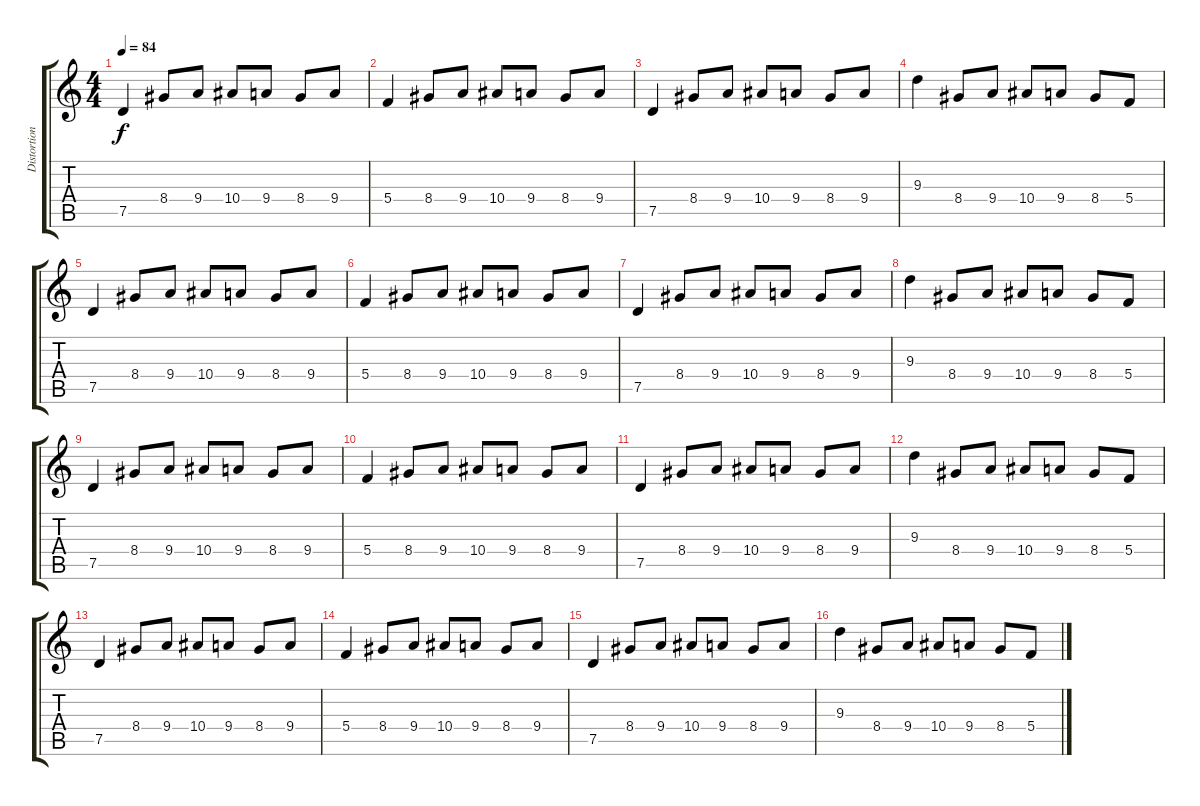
\track ("Distortion Guitar 2" "Distortion") {instrument distortionguitar}
\staff {score tabs}
\tuning (D4 A3 F3 C3 G2 D2) {hide}
\ts (4 4)
\tempo 84
\clef g2
\ks c
7.5.4{dy f} 8.4.8 9.4.8 10.4.8 9.4.8 8.4.8 9.4.8 |
5.4.4 8.4.8 9.4.8 10.4.8 9.4.8 8.4.8 9.4.8 |
7.5.4 8.4.8 9.4.8 10.4.8 9.4.8 8.4.8 9.4.8 |
9.3.4 8.4.8 9.4.8 10.4.8 9.4.8 8.4.8 5.4.8 |
7.5.4 8.4.8 9.4.8 10.4.8 9.4.8 8.4.8 9.4.8 |
5.4.4 8.4.8 9.4.8 10.4.8 9.4.8 8.4.8 9.4.8 |
7.5.4 8.4.8 9.4.8 10.4.8 9.4.8 8.4.8 9.4.8 |
9.3.4 8.4.8 9.4.8 10.4.8 9.4.8 8.4.8 5.4.8 |
7.5.4 8.4.8 9.4.8 10.4.8 9.4.8 8.4.8 9.4.8 |
5.4.4 8.4.8 9.4.8 10.4.8 9.4.8 8.4.8 9.4.8 |
7.5.4 8.4.8 9.4.8 10.4.8 9.4.8 8.4.8 9.4.8 |
9.3.4 8.4.8 9.4.8 10.4.8 9.4.8 8.4.8 5.4.8 |
7.5.4 8.4.8 9.4.8 10.4.8 9.4.8 8.4.8 9.4.8 |
5.4.4 8.4.8 9.4.8 10.4.8 9.4.8 8.4.8 9.4.8 |
7.5.4 8.4.8 9.4.8 10.4.8 9.4.8 8.4.8 9.4.8 |
9.3.4 8.4.8 9.4.8 10.4.8 9.4.8 8.4.8 5.4.8
